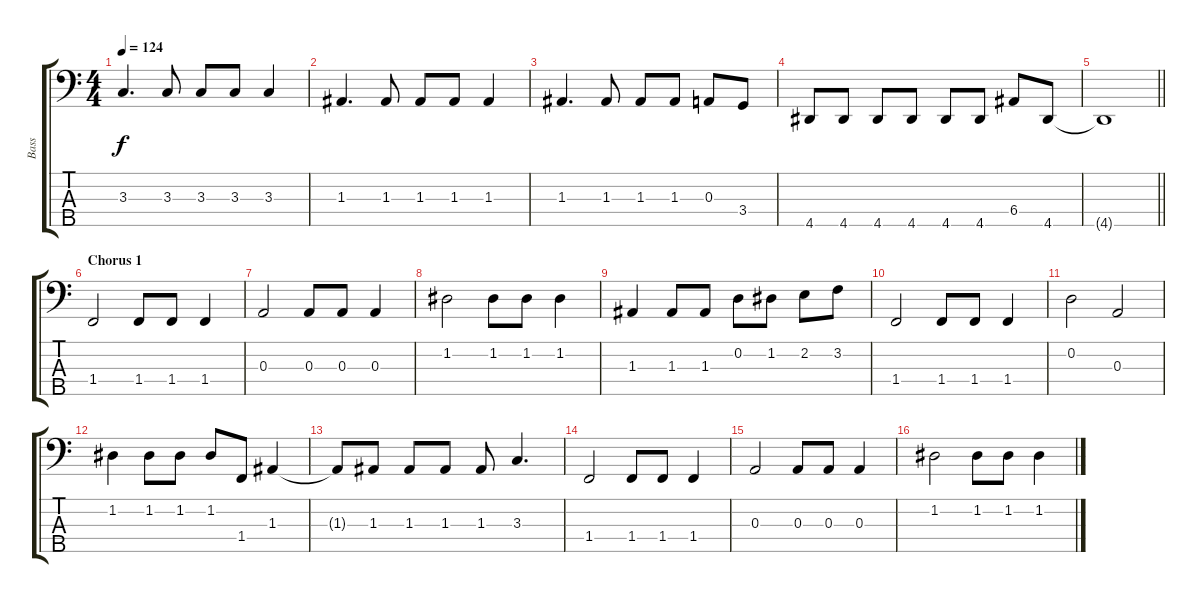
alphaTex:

\track ("Bass" "Bass") {instrument electricbassfinger}
\staff {score tabs}
\tuning (G2 D2 A1 E1 B0) {hide}
\ts (4 4)
\tempo 124
\clef f4
\ks c
3.3.4{d dy f} 3.3.8 3.3.8 3.3.8 3.3.4 |
1.3.4{d} 1.3.8 1.3.8 1.3.8 1.3.4 |
1.3.4{d} 1.3.8 1.3.8 1.3.8 0.3.8 3.4.8 |
4.5.8 4.5.8 4.5.8 4.5.8 4.5.8 4.5.8 6.4.8 4.5.8 |
\barLineRight lightlight
4.5{t}.1 |
\section ("" "Chorus 1")
1.4.2 1.4.8 1.4.8 1.4.4 |
0.3.2 0.3.8 0.3.8 0.3.4 |
1.2.2 1.2.8 1.2.8 1.2.4 |
1.3.4 1.3.8 1.3.8 0.2.8 1.2.8 2.2.8 3.2.8 |
1.4.2 1.4.8 1.4.8 1.4.4 |
0.2.2 0.3.2 |
1.2.4 1.2.8 1.2.8 1.2.8 1.4.8 1.3.4 |
1.3{t}.8 1.3.8 1.3.8 1.3.8 1.3.8 3.3.4{d} |
1.4.2 1.4.8 1.4.8 1.4.4 |
0.3.2 0.3.8 0.3.8 0.3.4 |
1.2.2 1.2.8 1.2.8 1.2.4
